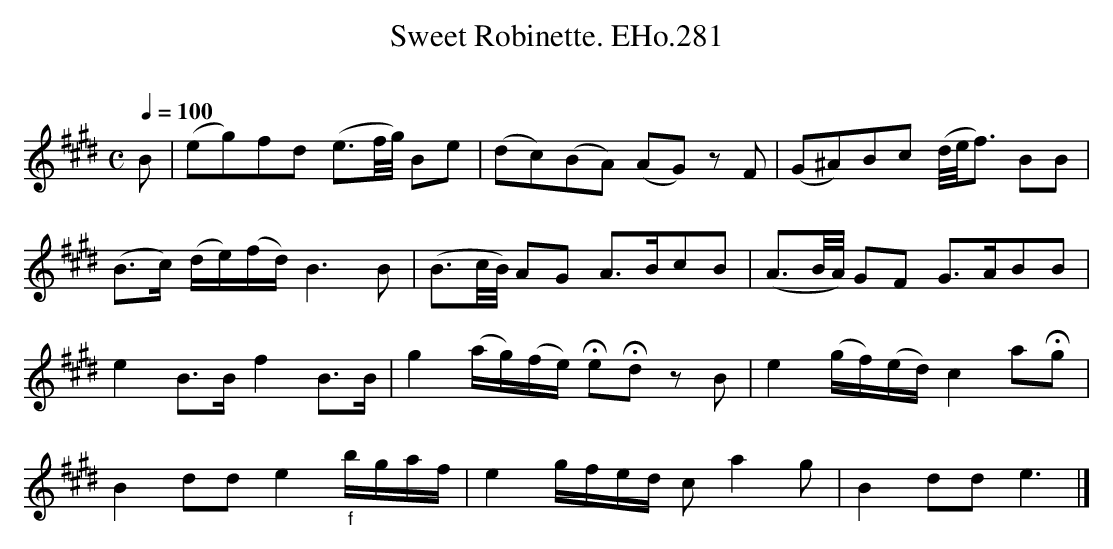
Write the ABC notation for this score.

X:1
T:Sweet Robinette. EHo.281
M:C
L:1/8
Q:1/4=100
O:
K:E
B | (eg)fd (e3/f//g//) Be | (dc)(BA) (AG) z F | (G^A)Bc (d//e//f3/) BB |
(B>c) (d/e/)(f/d/) B3B | (B3/c//B//) AG A>BcB | (A3/B//A//) GF G>ABB |
e2B>B f2B>B | g2(a/g/)(f/e/) !fermata!e!fermata!d zB | e2(g/f/)(e/d/) c2a!fermata!g |
B2dde2"_f"b/g/a/f/ | e2g/f/e/d/ ca2g | B2dde3|]
